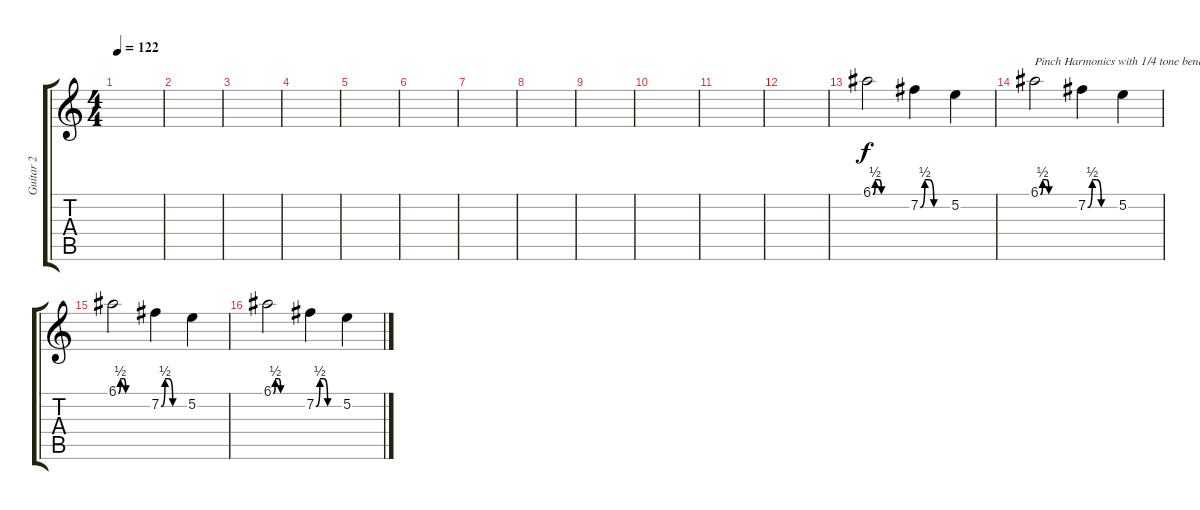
\track ("Guitar 2" "Guitar 2") {instrument guitarharmonics}
\staff {score tabs}
\tuning (E4 B3 G3 D3 A2 E2) {hide}
\ts (4 4)
\tempo 122
\clef g2
\ks c
|
|
|
|
|
|
|
|
|
|
|
|
6.1{be (custom 0 0 4 2 11 2 15 0 60 0)}.2 7.2{be (custom 0 0 10 2 20 2 30 0 60 0)}.4 5.2.4 |
6.1{be (custom 0 0 4 2 11 2 15 0 60 0)}.2{txt "Pinch Harmonics with 1/4 tone bends"} 7.2{be (custom 0 0 10 2 20 2 30 0 60 0)}.4 5.2.4 |
6.1{be (custom 0 0 4 2 11 2 15 0 60 0)}.2 7.2{be (custom 0 0 10 2 20 2 30 0 60 0)}.4 5.2.4 |
6.1{be (custom 0 0 4 2 11 2 15 0 60 0)}.2 7.2{be (custom 0 0 10 2 20 2 30 0 60 0)}.4 5.2.4
